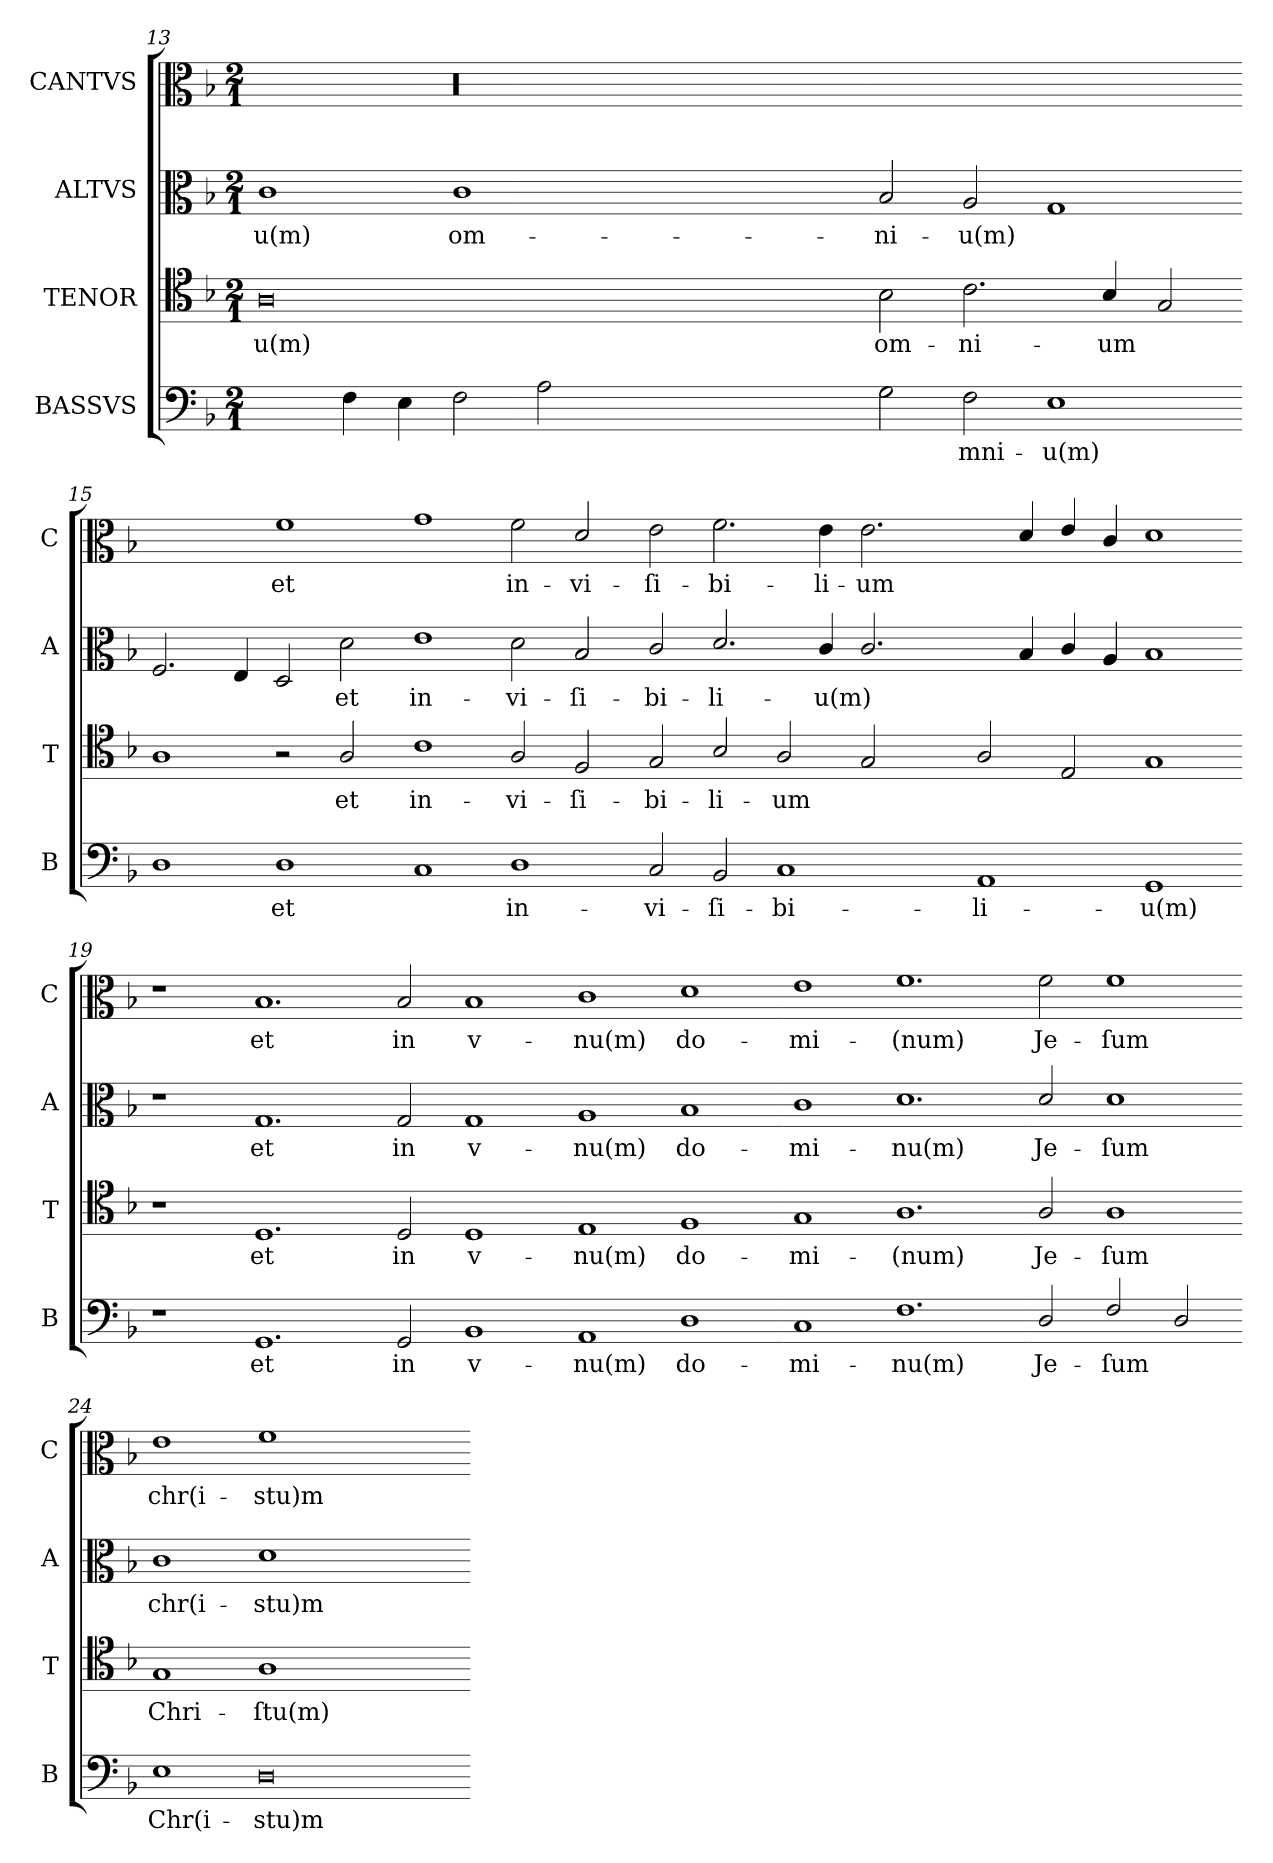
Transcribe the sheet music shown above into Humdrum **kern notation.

**kern	**text	**kern	**text	**kern	**text	**kern	**text
*part4	*part4	*part3	*part3	*part2	*part2	*part1	*part1
*staff4	*staff4	*staff3	*staff3	*staff2	*staff2	*staff1	*staff1
*I"BASSVS	*	*I"TENOR	*	*I"ALTVS	*	*I"CANTVS	*
*I'B	*	*I'T	*	*I'A	*	*I'C	*
*clefF4	*	*clefC4	*	*clefC3	*	*clefC3	*
*k[b-]	*	*k[b-]	*	*k[b-]	*	*k[b-]	*
*d:	*	*d:	*	*d:	*	*d:	*
*M2/1	*	*M2/1	*	*M2/1	*	*M2/1	*
=13	=13	=13	=13	=13	=13	=13	=13
2ryy	.	0A\	-u(m)	1c\	-u(m)	1ryy	.
4F\	.	.	.	.	.	.	.
4E\	.	.	.	.	.	.	.
2F\	.	.	.	1c\	om-	00r	.
2A\	.	.	.	.	.	.	.
0.ryy	.	0.ryy	.	0.ryy	.	.	.
=14-	=14-	=14-	=14-	=14-	=14-	=14-	=14-
2G\	.	2B-\	om-	2B-/	-ni-	0ryy	.
2F\	-mni-	2.c\	-ni-	2A/	-u(m)	.	.
1E\	-u(m)	.	.	1G/	.	.	.
.	.	4B-/	-um	.	.	.	.
.	.	2G/	.	.	.	.	.
=15-	=15-	=15-	=15-	=15-	=15-	=15-	=15-
1D\	.	1A\	.	2.F/	.	1ryy	.
.	.	.	.	4E/	.	.	.
1D\	et	2r	.	2D/	.	1f\	et
.	.	2A/	et	2d\	et	.	.
=16-	=16-	=16-	=16-	=16-	=16-	=16-	=16-
1C/	.	1c\	in-	1e\	in-	1g\	.
1D\	in-	2A/	-vi-	2d\	-vi-	2f\	in-
.	.	2F/	-ſi-	2B-/	-ſi-	2d/	-vi-
=17-	=17-	=17-	=17-	=17-	=17-	=17-	=17-
2C/	-vi-	2G/	-bi-	2c/	-bi-	2e\	-ſi-
2BB-/	-ſi-	2B-/	-li-	2.d/	-li-	2.f\	-bi-
1C/	-bi-	2A/	-um	.	.	.	.
.	.	.	.	4c/	-u(m)	4e\	-li-
.	.	2G/	.	2.c/	.	2.e\	-um
4ryy	.	4ryy	.	.	.	.	.
=18-	=18-	=18-	=18-	=18-	=18-	=18-	=18-
1AA/	-li-	2A/	.	4ryy	.	4ryy	.
.	.	.	.	4B-/	.	4d/	.
.	.	2E/	.	4c/	.	4e/	.
.	.	.	.	4A/	.	4c/	.
1GG/	-u(m)	1G/	.	1B-/	.	1d\	.
=19-	=19-	=19-	=19-	=19-	=19-	=19-	=19-
1r	.	1r	.	1r	.	1r	.
1.GG/	et	1.D/	et	1.G/	et	1.B-/	et
=20-	=20-	=20-	=20-	=20-	=20-	=20-	=20-
2GG/	in	2D/	in	2G/	in	2B-/	in
1BB-/	v-	1D/	v-	1G/	v-	1B-/	v-
=21-	=21-	=21-	=21-	=21-	=21-	=21-	=21-
1AA/	-nu(m)	1E/	-nu(m)	1A/	-nu(m)	1c\	-nu(m)
1D\	do-	1F/	do-	1B-/	do-	1d\	do-
=22-	=22-	=22-	=22-	=22-	=22-	=22-	=22-
1C/	-mi-	1G/	-mi-	1c\	-mi-	1e\	-mi-
1.F\	-nu(m)	1.A\	-(num)	1.d\	-nu(m)	1.f\	-(num)
=23-	=23-	=23-	=23-	=23-	=23-	=23-	=23-
2D/	Je-	2A/	Je-	2d/	Je-	2f\	Je-
2F/	-ſum	1A\	-ſum	1d\	-ſum	1f\	-ſum
2D/	.	.	.	.	.	.	.
=24-	=24-	=24-	=24-	=24-	=24-	=24-	=24-
1E\	Chr(i-	1G/	Chri-	1c\	chr(i-	1e\	chr(i-
0D\	-stu)m	1A\	-ſtu(m)	1d\	-stu)m	1f\	-stu)m
.	.	1ryy	.	1ryy	.	1ryy	.
=-	=-	=-	=-	=-	=-	=-	=-
*-	*-	*-	*-	*-	*-	*-	*-
